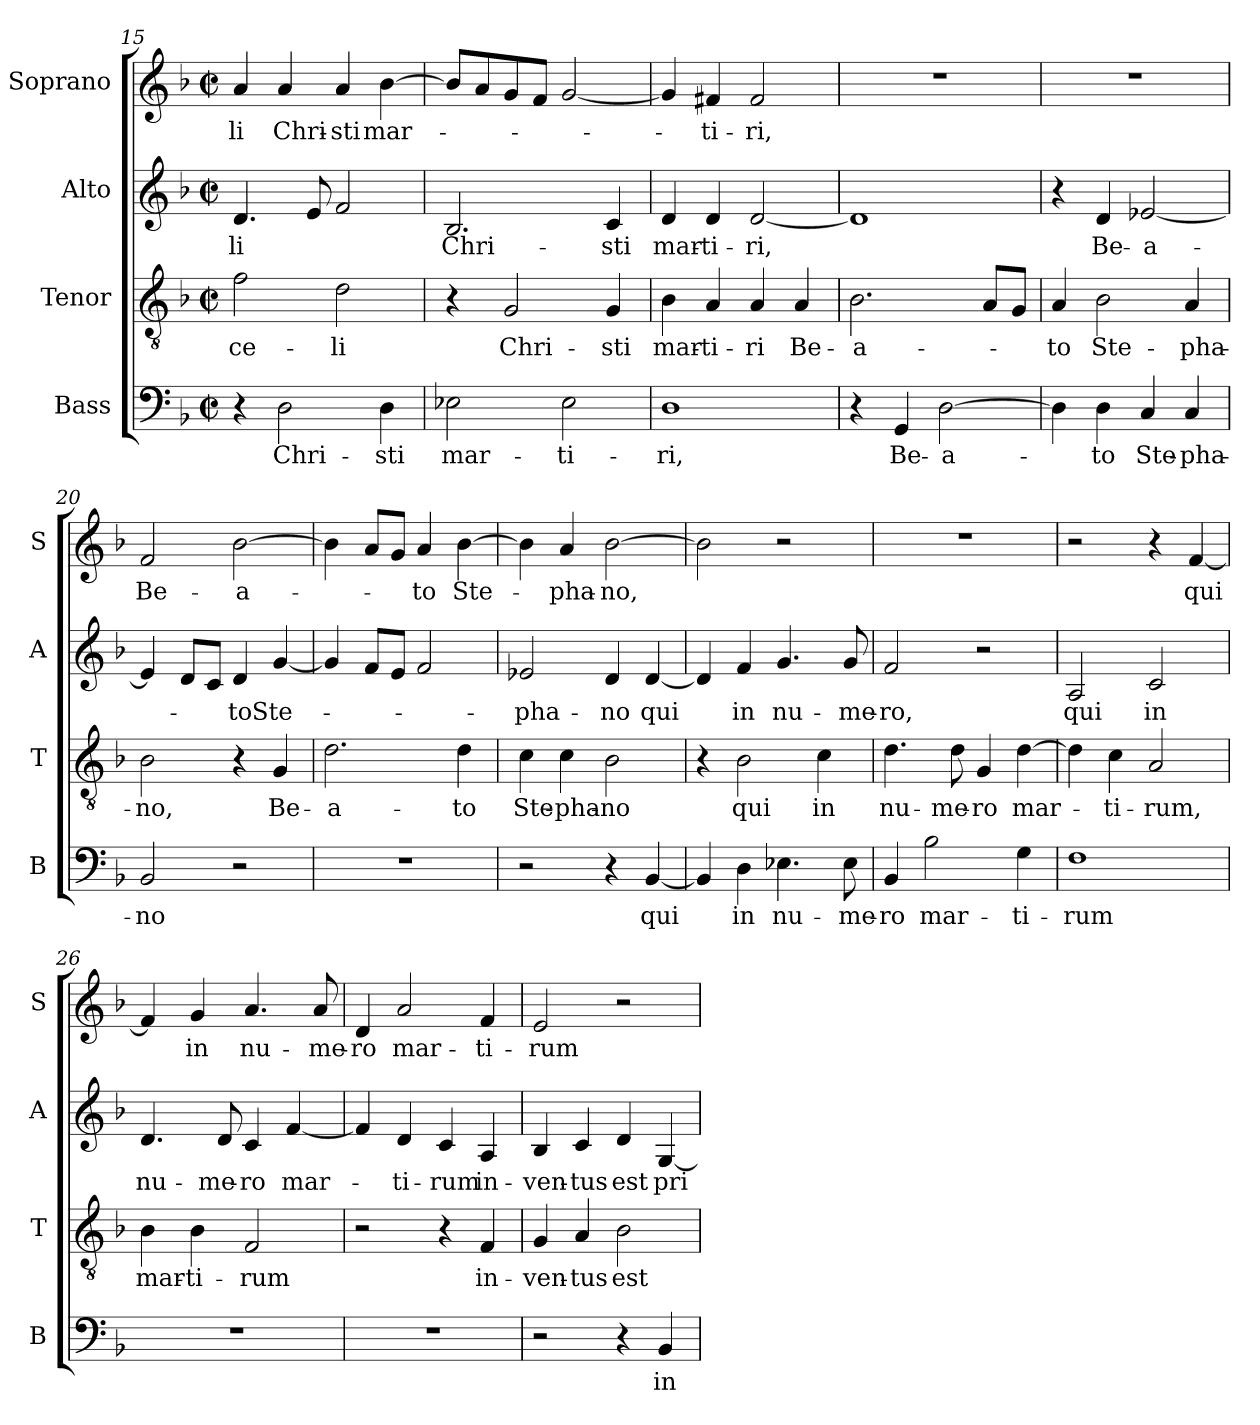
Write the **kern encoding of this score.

**kern	**text	**kern	**text	**kern	**text	**kern	**text
*part4	*part4	*part3	*part3	*part2	*part2	*part1	*part1
*staff4	*staff4	*staff3	*staff3	*staff2	*staff2	*staff1	*staff1
*I"Bass	*	*I"Tenor	*	*I"Alto	*	*I"Soprano	*
*I'B	*	*I'T	*	*I'A	*	*I'S	*
*clefF4	*	*clefGv2	*	*clefG2	*	*clefG2	*
*k[b-]	*	*k[b-]	*	*k[b-]	*	*k[b-]	*
*F:	*	*F:	*	*F:	*	*F:	*
*M2/2	*	*M2/2	*	*M2/2	*	*M2/2	*
*met(c|)	*	*met(c|)	*	*met(c|)	*	*met(c|)	*
=15	=15	=15	=15	=15	=15	=15	=15
!	!	!	!LO:LY:b	!	!LO:LY:b	!	!LO:LY:b
4r	.	2f\	ce-	4.d/	-li	4a/	-li
!	!LO:LY:b	!	!	!	!	!	!LO:LY:b
2D\	Chri-	.	.	.	.	4a/	Chri-
.	.	.	.	8e/	.	.	.
!	!	!	!LO:LY:b	!	!	!	!LO:LY:b
.	.	2d\	-li	2f/	.	4a/	-sti
!	!LO:LY:b	!	!	!	!	!	!LO:LY:b
4D\	-sti	.	.	.	.	[4b-\	mar-
=16	=16	=16	=16	=16	=16	=16	=16
!	!LO:LY:b	!	!	!	!LO:LY:b	!	!
2E-X\	mar-	4r	.	2.B-/	Chri-	8b-/L]	.
.	.	.	.	.	.	8a/	.
!	!	!	!LO:LY:b	!	!	!	!
.	.	2G/	Chri-	.	.	8g/	.
.	.	.	.	.	.	8f/J	.
!	!LO:LY:b	!	!	!	!	!	!
2E-\	-ti-	.	.	.	.	[2g/	.
!	!	!	!LO:LY:b	!	!LO:LY:b	!	!
.	.	4G/	-sti	4c/	-sti	.	.
=17	=17	=17	=17	=17	=17	=17	=17
!	!LO:LY:b	!	!LO:LY:b	!	!LO:LY:b	!	!
1D	-ri,	4B-\	mar-	4d/	mar-	4g/]	.
!	!	!	!LO:LY:b	!	!LO:LY:b	!	!LO:LY:b
.	.	4A/	-ti-	4d/	-ti-	4f#X/	-ti-
!	!	!	!LO:LY:b	!	!LO:LY:b	!	!LO:LY:b
.	.	4A/	-ri	[2d/	-ri,	2f#/	-ri,
!	!	!	!LO:LY:b	!	!	!	!
.	.	4A/	Be-	.	.	.	.
=18	=18	=18	=18	=18	=18	=18	=18
!	!	!	!LO:LY:b	!	!	!	!
4r	.	2.B-\	-a-	1d]	.	1r	.
!	!LO:LY:b	!	!	!	!	!	!
4GG/	Be-	.	.	.	.	.	.
!	!LO:LY:b	!	!	!	!	!	!
[2D\	-a-	.	.	.	.	.	.
.	.	8A/L	.	.	.	.	.
.	.	8G/J	.	.	.	.	.
!!LO:PB:g=z
=19	=19	=19	=19	=19	=19	=19	=19
!	!	!	!LO:LY:b	!	!	!	!
4D\]	.	4A/	-to	4r	.	1r	.
!	!LO:LY:b	!	!LO:LY:b	!	!LO:LY:b	!	!
4D\	-to	2B-\	Ste-	4d/	Be-	.	.
!	!LO:LY:b	!	!	!	!LO:LY:b	!	!
4C/	Ste-	.	.	[2e-X/	-a-	.	.
!	!LO:LY:b	!	!LO:LY:b	!	!	!	!
4C/	-pha-	4A/	-pha-	.	.	.	.
=20	=20	=20	=20	=20	=20	=20	=20
!	!LO:LY:b	!	!LO:LY:b	!	!	!	!LO:LY:b
2BB-/	-no	2B-\	-no,	4e-/]	.	2f/	Be-
.	.	.	.	8d/L	.	.	.
.	.	.	.	8c/J	.	.	.
!	!	!	!	!	!LO:LY:b	!	!LO:LY:b
2r	.	4r	.	4d/	-to	[2b-\	-a-
!	!	!	!LO:LY:b	!	!LO:LY:b	!	!
.	.	4G/	Be-	[4g/	Ste-	.	.
=21	=21	=21	=21	=21	=21	=21	=21
!	!	!	!LO:LY:b	!	!	!	!
1r	.	2.d\	-a-	4g/]	.	4b-\]	.
.	.	.	.	8f/L	.	8a/L	.
.	.	.	.	8e/J	.	8g/J	.
!	!	!	!	!	!	!	!LO:LY:b
.	.	.	.	2f/	.	4a/	-to
!	!	!	!LO:LY:b	!	!	!	!LO:LY:b
.	.	4d\	-to	.	.	[4b-\	Ste-
=22	=22	=22	=22	=22	=22	=22	=22
!	!	!	!LO:LY:b	!	!LO:LY:b	!	!
2r	.	4c\	Ste-	2e-X/	-pha-	4b-\]	.
!	!	!	!LO:LY:b	!	!	!	!LO:LY:b
.	.	4c\	-pha-	.	.	4a/	-pha-
!	!	!	!LO:LY:b	!	!LO:LY:b	!	!LO:LY:b
4r	.	2B-\	-no	4d/	-no	[2b-\	-no,
!	!LO:LY:b	!	!	!	!LO:LY:b	!	!
[4BB-/	qui	.	.	[4d/	qui	.	.
=23	=23	=23	=23	=23	=23	=23	=23
4BB-/]	.	4r	.	4d/]	.	2b-\]	.
!	!LO:LY:b	!	!LO:LY:b	!	!LO:LY:b	!	!
4D\	in	2B-\	qui	4f/	in	.	.
!	!LO:LY:b	!	!	!	!LO:LY:b	!	!
4.E-X\	nu-	.	.	4.g/	nu-	2r	.
!	!	!	!LO:LY:b	!	!	!	!
.	.	4c\	in	.	.	.	.
!	!LO:LY:b	!	!	!	!LO:LY:b	!	!
8E-\	-me-	.	.	8g/	-me-	.	.
=24	=24	=24	=24	=24	=24	=24	=24
!	!LO:LY:b	!	!LO:LY:b	!	!LO:LY:b	!	!
4BB-/	-ro	4.d\	nu-	2f/	-ro,	1r	.
!	!LO:LY:b	!	!	!	!	!	!
2B-\	mar-	.	.	.	.	.	.
!	!	!	!LO:LY:b	!	!	!	!
.	.	8d\	-me-	.	.	.	.
!	!	!	!LO:LY:b	!	!	!	!
.	.	4G/	-ro	2r	.	.	.
!	!LO:LY:b	!	!LO:LY:b	!	!	!	!
4G\	-ti-	[4d\	mar-	.	.	.	.
!!LO:LB:g=z
=25	=25	=25	=25	=25	=25	=25	=25
!	!LO:LY:b	!	!	!	!LO:LY:b	!	!
1F	-rum	4d\]	.	2A/	qui	2r	.
!	!	!	!LO:LY:b	!	!	!	!
.	.	4c\	-ti-	.	.	.	.
!	!	!	!LO:LY:b	!	!LO:LY:b	!	!
.	.	2A/	-rum,	2c/	in	4r	.
!	!	!	!	!	!	!	!LO:LY:b
.	.	.	.	.	.	[4f/	qui
=26	=26	=26	=26	=26	=26	=26	=26
!	!	!	!LO:LY:b	!	!LO:LY:b	!	!
1r	.	4B-\	mar-	4.d/	nu-	4f/]	.
!	!	!	!LO:LY:b	!	!	!	!LO:LY:b
.	.	4B-\	-ti-	.	.	4g/	in
!	!	!	!	!	!LO:LY:b	!	!
.	.	.	.	8d/	-me-	.	.
!	!	!	!LO:LY:b	!	!LO:LY:b	!	!LO:LY:b
.	.	2F/	-rum	4c/	-ro	4.a/	nu-
!	!	!	!	!	!LO:LY:b	!	!
.	.	.	.	[4f/	mar-	.	.
!	!	!	!	!	!	!	!LO:LY:b
.	.	.	.	.	.	8a/	-me-
=27	=27	=27	=27	=27	=27	=27	=27
!	!	!	!	!	!	!	!LO:LY:b
1r	.	2r	.	4f/]	.	4d/	-ro
!	!	!	!	!	!LO:LY:b	!	!LO:LY:b
.	.	.	.	4d/	-ti-	2a/	mar-
!	!	!	!	!	!LO:LY:b	!	!
.	.	4r	.	4c/	-rum	.	.
!	!	!	!LO:LY:b	!	!LO:LY:b	!	!LO:LY:b
.	.	4F/	in-	4A/	in-	4f/	-ti-
=28	=28	=28	=28	=28	=28	=28	=28
!	!	!	!LO:LY:b	!	!LO:LY:b	!	!LO:LY:b
2r	.	4G/	-ven-	4B-/	-ven-	2e/	-rum
!	!	!	!LO:LY:b	!	!LO:LY:b	!	!
.	.	4A/	-tus	4c/	-tus	.	.
!	!	!	!LO:LY:b	!	!LO:LY:b	!	!
4r	.	2B-\	est	4d/	est	2r	.
!	!LO:LY:b	!	!	!	!LO:LY:b	!	!
4BB-/	in-	.	.	[4G/	pri-	.	.
=	=	=	=	=	=	=	=
*-	*-	*-	*-	*-	*-	*-	*-
